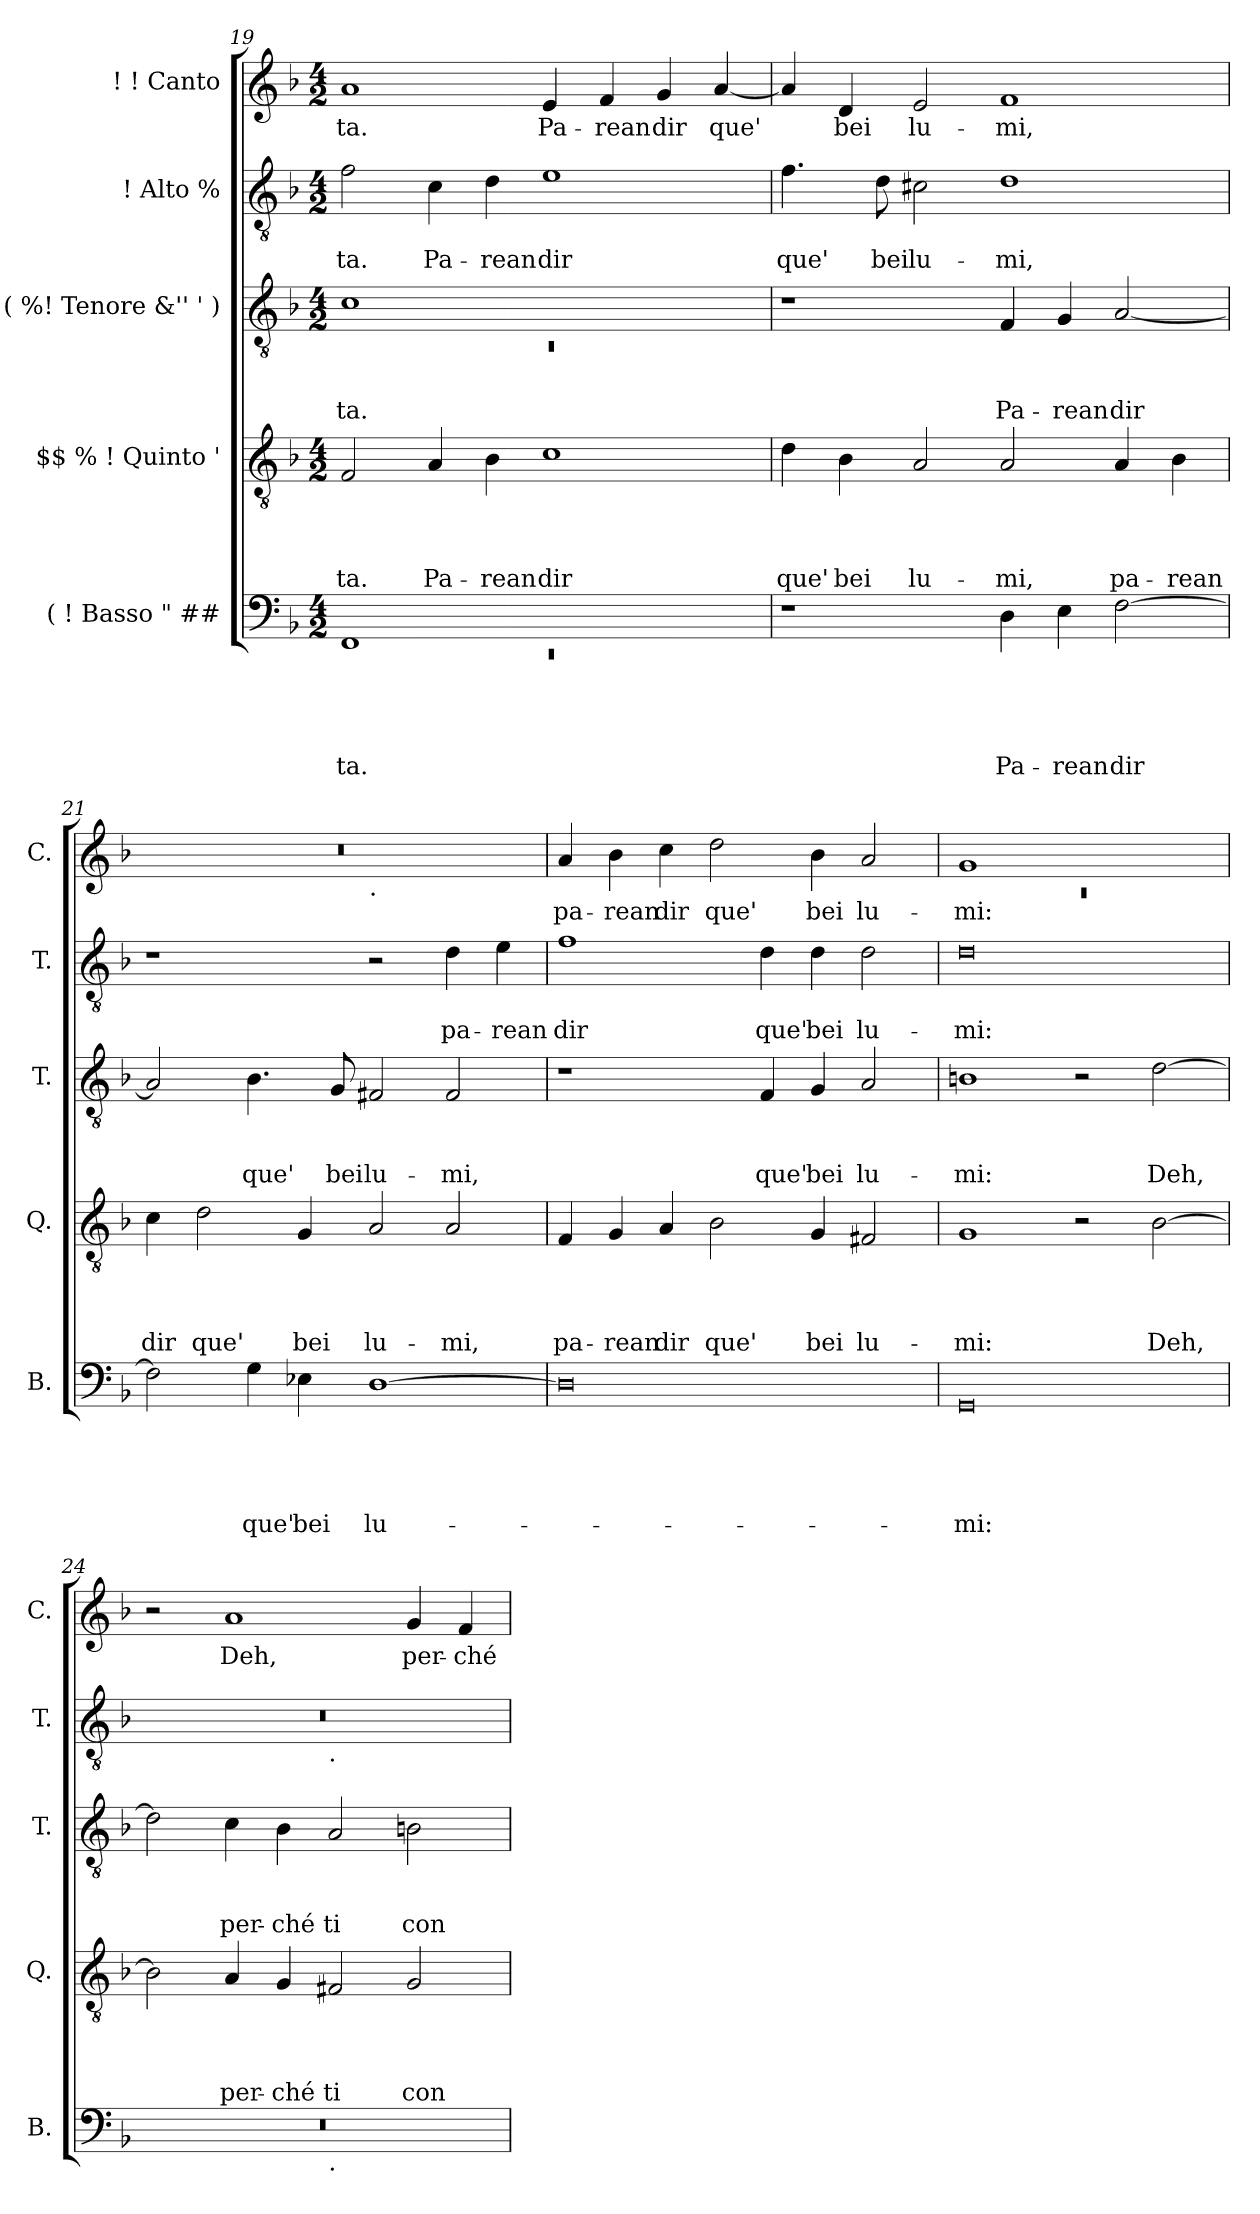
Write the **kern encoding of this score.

**kern	**text	**text	**text	**text	**text	**kern	**text	**text	**text	**text	**kern	**text	**text	**text	**kern	**text	**text	**kern	**text
*part5	*part5	*part5	*part5	*part5	*part5	*part4	*part4	*part4	*part4	*part4	*part3	*part3	*part3	*part3	*part2	*part2	*part2	*part1	*part1
*staff5	*staff5	*staff5	*staff5	*staff5	*staff5	*staff4	*staff4	*staff4	*staff4	*staff4	*staff3	*staff3	*staff3	*staff3	*staff2	*staff2	*staff2	*staff1	*staff1
*I"( ! Basso " ##	*	*	*	*	*	*I"$$ % ! Quinto '	*	*	*	*	*I"! ( %! Tenore &'' ' )	*	*	*	*I"! Alto %	*	*	*I"! ! Canto	*
*I'B.	*	*	*	*	*	*I'Q.	*	*	*	*	*I'T.	*	*	*	*I'T.	*	*	*I'C.	*
*clefF4	*	*	*	*	*	*clefGv2	*	*	*	*	*clefGv2	*	*	*	*clefGv2	*	*	*clefG2	*
*k[b-]	*	*	*	*	*	*k[b-]	*	*	*	*	*k[b-]	*	*	*	*k[b-]	*	*	*k[b-]	*
*F:	*	*	*	*	*	*F:	*	*	*	*	*F:	*	*	*	*F:	*	*	*F:	*
*M4/2	*	*	*	*	*	*M4/2	*	*	*	*	*M4/2	*	*	*	*M4/2	*	*	*M4/2	*
=19	=19	=19	=19	=19	=19	=19	=19	=19	=19	=19	=19	=19	=19	=19	=19	=19	=19	=19	=19
*^	*	*	*	*	*	*	*	*	*	*	*^	*	*	*	*	*	*	*	*
!	!LO:N:vis=1	!	!	!	!	!LO:LY:b	!	!	!	!	!LO:LY:b	!	!LO:N:vis=1	!	!	!LO:LY:b	!	!	!LO:LY:b	!	!LO:LY:b
1FF	0rEE	.	.	.	.	-ta.	2F/	.	.	.	-ta.	1c	0rC	.	.	-ta.	2f\	.	-ta.	1a	-ta.
!	!	!	!	!	!	!	!	!	!	!	!LO:LY:b	!	!	!	!	!	!	!	!LO:LY:b	!	!
.	.	.	.	.	.	.	4A/	.	.	.	Pa-	.	.	.	.	.	4c\	.	Pa-	.	.
!	!	!	!	!	!	!	!	!	!	!	!LO:LY:b	!	!	!	!	!	!	!	!LO:LY:b	!	!
.	.	.	.	.	.	.	4B-\	.	.	.	-rean	.	.	.	.	.	4d\	.	-rean	.	.
!	!	!	!	!	!	!	!	!	!	!	!LO:LY:b	!	!	!	!	!	!	!	!LO:LY:b	!	!LO:LY:b
1ryy	.	.	.	.	.	.	1c	.	.	.	dir	1ryy	.	.	.	.	1e	.	dir	4e/	Pa-
!	!	!	!	!	!	!	!	!	!	!	!	!	!	!	!	!	!	!	!	!	!LO:LY:b
.	.	.	.	.	.	.	.	.	.	.	.	.	.	.	.	.	.	.	.	4f/	-rean
!	!	!	!	!	!	!	!	!	!	!	!	!	!	!	!	!	!	!	!	!	!LO:LY:b
.	.	.	.	.	.	.	.	.	.	.	.	.	.	.	.	.	.	.	.	4g/	dir
!	!	!	!	!	!	!	!	!	!	!	!	!	!	!	!	!	!	!	!	!	!LO:LY:b
.	.	.	.	.	.	.	.	.	.	.	.	.	.	.	.	.	.	.	.	[<4a/	que'
*v	*v	*	*	*	*	*	*	*	*	*	*	*v	*v	*	*	*	*	*	*	*	*
=20	=20	=20	=20	=20	=20	=20	=20	=20	=20	=20	=20	=20	=20	=20	=20	=20	=20	=20	=20
!	!	!	!	!	!	!	!	!	!	!LO:LY:b	!	!	!	!	!	!	!LO:LY:b	!	!
1r	.	.	.	.	.	4d\	.	.	.	que'	1r	.	.	.	4.f\	.	que'	4a/]	.
!	!	!	!	!	!	!	!	!	!	!LO:LY:b	!	!	!	!	!	!	!	!	!LO:LY:b
.	.	.	.	.	.	4B-\	.	.	.	bei	.	.	.	.	.	.	.	4d/	bei
!	!	!	!	!	!	!	!	!	!	!	!	!	!	!	!	!	!LO:LY:b	!	!
.	.	.	.	.	.	.	.	.	.	.	.	.	.	.	8d\	.	bei	.	.
!	!	!	!	!	!	!	!	!	!	!LO:LY:b	!	!	!	!	!	!	!LO:LY:b	!	!LO:LY:b
.	.	.	.	.	.	2A/	.	.	.	lu-	.	.	.	.	2c#X\	.	lu-	2e/	lu-
!	!	!	!	!	!LO:LY:b	!	!	!	!	!LO:LY:b	!	!	!	!LO:LY:b	!	!	!LO:LY:b	!	!LO:LY:b
4D\	.	.	.	.	Pa-	2A/	.	.	.	-mi,	4F/	.	.	Pa-	1d	.	-mi,	1f	-mi,
!	!	!	!	!	!LO:LY:b	!	!	!	!	!	!	!	!	!LO:LY:b	!	!	!	!	!
4E\	.	.	.	.	-rean	.	.	.	.	.	4G/	.	.	-rean	.	.	.	.	.
!	!	!	!	!	!LO:LY:b	!	!	!	!	!LO:LY:b	!	!	!	!LO:LY:b	!	!	!	!	!
[<2F\	.	.	.	.	dir	4A/	.	.	.	pa-	[<2A/	.	.	dir	.	.	.	.	.
!	!	!	!	!	!	!	!	!	!	!LO:LY:b	!	!	!	!	!	!	!	!	!
.	.	.	.	.	.	4B-\	.	.	.	-rean	.	.	.	.	.	.	.	.	.
!!LO:LB:g=z
=21	=21	=21	=21	=21	=21	=21	=21	=21	=21	=21	=21	=21	=21	=21	=21	=21	=21	=21	=21
!	!	!	!	!	!	!	!	!	!	!LO:LY:b	!	!	!	!	!	!	!	!	!
*	*	*	*	*	*	*	*	*	*	*	*	*	*	*	*	*	*	*^	*
2F\]	.	.	.	.	.	4c\	.	.	.	dir	2A/]	.	.	.	1r	.	.	0r	1ryy	.
!	!	!	!	!	!	!	!	!	!	!LO:LY:b	!	!	!	!	!	!	!	!	!	!
.	.	.	.	.	.	2d\	.	.	.	que'	.	.	.	.	.	.	.	.	.	.
!	!	!	!	!	!LO:LY:b	!	!	!	!	!	!	!	!	!LO:LY:b	!	!	!	!	!	!
4G\	.	.	.	.	que'	.	.	.	.	.	4.B-\	.	.	que'	.	.	.	.	.	.
!	!	!	!	!	!LO:LY:b	!	!	!	!	!LO:LY:b	!	!	!	!	!	!	!	!	!	!
4E-X\	.	.	.	.	bei	4G/	.	.	.	bei	.	.	.	.	.	.	.	.	.	.
!	!	!	!	!	!	!	!	!	!	!	!	!	!	!LO:LY:b	!	!	!	!	!	!
.	.	.	.	.	.	.	.	.	.	.	8G/	.	.	bei	.	.	.	.	.	.
!	!	!	!	!	!	!	!	!	!	!	!	!	!	!	!	!	!	!	!LO:TX:b:t=.	!
!	!	!	!	!	!LO:LY:b	!	!	!	!	!LO:LY:b	!	!	!	!LO:LY:b	!	!	!	!	!	!
[>1D	.	.	.	.	lu-	2A/	.	.	.	lu-	2F#X/	.	.	lu-	2r	.	.	.	1ryy	.
!	!	!	!	!	!	!	!	!	!	!LO:LY:b	!	!	!	!LO:LY:b	!	!	!LO:LY:b	!	!	!
.	.	.	.	.	.	2A/	.	.	.	-mi,	2F#/	.	.	-mi,	4d\	.	pa-	.	.	.
!	!	!	!	!	!	!	!	!	!	!	!	!	!	!	!	!	!LO:LY:b	!	!	!
.	.	.	.	.	.	.	.	.	.	.	.	.	.	.	4e\	.	-rean	.	.	.
=22	=22	=22	=22	=22	=22	=22	=22	=22	=22	=22	=22	=22	=22	=22	=22	=22	=22	=22	=22	=22
!	!	!	!	!	!	!	!	!	!	!LO:LY:b	!	!	!	!	!	!	!LO:LY:b	!	!	!LO:LY:b
*	*	*	*	*	*	*	*	*	*	*	*	*	*	*	*	*	*	*v	*v	*
0D]	.	.	.	.	.	4F/	.	.	.	pa-	1r	.	.	.	1f	.	dir	4a/	pa-
!	!	!	!	!	!	!	!	!	!	!LO:LY:b	!	!	!	!	!	!	!	!	!LO:LY:b
.	.	.	.	.	.	4G/	.	.	.	-rean	.	.	.	.	.	.	.	4b-\	-rean
!	!	!	!	!	!	!	!	!	!	!LO:LY:b	!	!	!	!	!	!	!	!	!LO:LY:b
.	.	.	.	.	.	4A/	.	.	.	dir	.	.	.	.	.	.	.	4cc\	dir
!	!	!	!	!	!	!	!	!	!	!LO:LY:b	!	!	!	!	!	!	!	!	!LO:LY:b
.	.	.	.	.	.	2B-\	.	.	.	que'	.	.	.	.	.	.	.	2dd\	que'
!	!	!	!	!	!	!	!	!	!	!	!	!	!	!LO:LY:b	!	!	!LO:LY:b	!	!
.	.	.	.	.	.	.	.	.	.	.	4F/	.	.	que'	4d\	.	que'	.	.
!	!	!	!	!	!	!	!	!	!	!LO:LY:b	!	!	!	!LO:LY:b	!	!	!LO:LY:b	!	!LO:LY:b
.	.	.	.	.	.	4G/	.	.	.	bei	4G/	.	.	bei	4d\	.	bei	4b-\	bei
!	!	!	!	!	!	!	!	!	!	!LO:LY:b	!	!	!	!LO:LY:b	!	!	!LO:LY:b	!	!LO:LY:b
.	.	.	.	.	.	2F#X/	.	.	.	lu-	2A/	.	.	lu-	2d\	.	lu-	2a/	lu-
=23	=23	=23	=23	=23	=23	=23	=23	=23	=23	=23	=23	=23	=23	=23	=23	=23	=23	=23	=23
*	*	*	*	*	*	*	*	*	*	*	*	*	*	*	*	*	*	*^	*
!	!	!	!	!	!LO:LY:b	!	!	!	!	!LO:LY:b	!	!	!	!LO:LY:b	!	!	!LO:LY:b	!	!LO:N:vis=1	!LO:LY:b
0GG	.	.	.	.	-mi:	1G	.	.	.	-mi:	1Bn	.	.	-mi:	0d	.	-mi:	1g	0rc	-mi:
.	.	.	.	.	.	2r	.	.	.	.	2r	.	.	.	.	.	.	1ryy	.	.
!	!	!	!	!	!	!	!	!	!	!LO:LY:b	!	!	!	!LO:LY:b	!	!	!	!	!	!
.	.	.	.	.	.	[>2B-\	.	.	.	Deh,	[>2d\	.	.	Deh,	.	.	.	.	.	.
*	*	*	*	*	*	*	*	*	*	*	*	*	*	*	*	*	*	*v	*v	*
=24	=24	=24	=24	=24	=24	=24	=24	=24	=24	=24	=24	=24	=24	=24	=24	=24	=24	=24	=24
*^	*	*	*	*	*	*	*	*	*	*	*	*	*	*	*^	*	*	*	*
0r	1ryy	.	.	.	.	.	2B-\]	.	.	.	.	2d\]	.	.	.	0r	1ryy	.	.	2r	.
!	!	!	!	!	!	!	!	!	!	!	!LO:LY:b	!	!	!	!LO:LY:b	!	!	!	!	!	!LO:LY:b
.	.	.	.	.	.	.	4A/	.	.	.	per-	4c\	.	.	per-	.	.	.	.	1a	Deh,
!	!	!	!	!	!	!	!	!	!	!	!LO:LY:b:rj	!	!	!	!LO:LY:b:rj	!	!	!	!	!	!
.	.	.	.	.	.	.	4G/	.	.	.	-ché	4B-\	.	.	-ché	.	.	.	.	.	.
!	!	!	!	!	!	!	!	!	!	!	!	!	!	!	!	!	!LO:TX:b:t=.	!	!	!	!
!	!LO:TX:b:t=.	!	!	!	!	!	!	!	!	!	!	!	!	!	!	!	!	!	!	!	!
!	!	!	!	!	!	!	!	!	!	!	!LO:LY:b	!	!	!	!LO:LY:b	!	!	!	!	!	!
.	1ryy	.	.	.	.	.	2F#X/	.	.	.	ti	2A/	.	.	ti	.	1ryy	.	.	.	.
!	!	!	!	!	!	!	!	!	!	!	!LO:LY:b	!	!	!	!LO:LY:b	!	!	!	!	!	!LO:LY:b
.	.	.	.	.	.	.	2G/	.	.	.	con-	2Bn\	.	.	con-	.	.	.	.	4g/	per-
!	!	!	!	!	!	!	!	!	!	!	!	!	!	!	!	!	!	!	!	!	!LO:LY:b:rj
.	.	.	.	.	.	.	.	.	.	.	.	.	.	.	.	.	.	.	.	4f/	-ché
*v	*v	*	*	*	*	*	*	*	*	*	*	*	*	*	*	*v	*v	*	*	*	*
=	=	=	=	=	=	=	=	=	=	=	=	=	=	=	=	=	=	=	=
*-	*-	*-	*-	*-	*-	*-	*-	*-	*-	*-	*-	*-	*-	*-	*-	*-	*-	*-	*-
